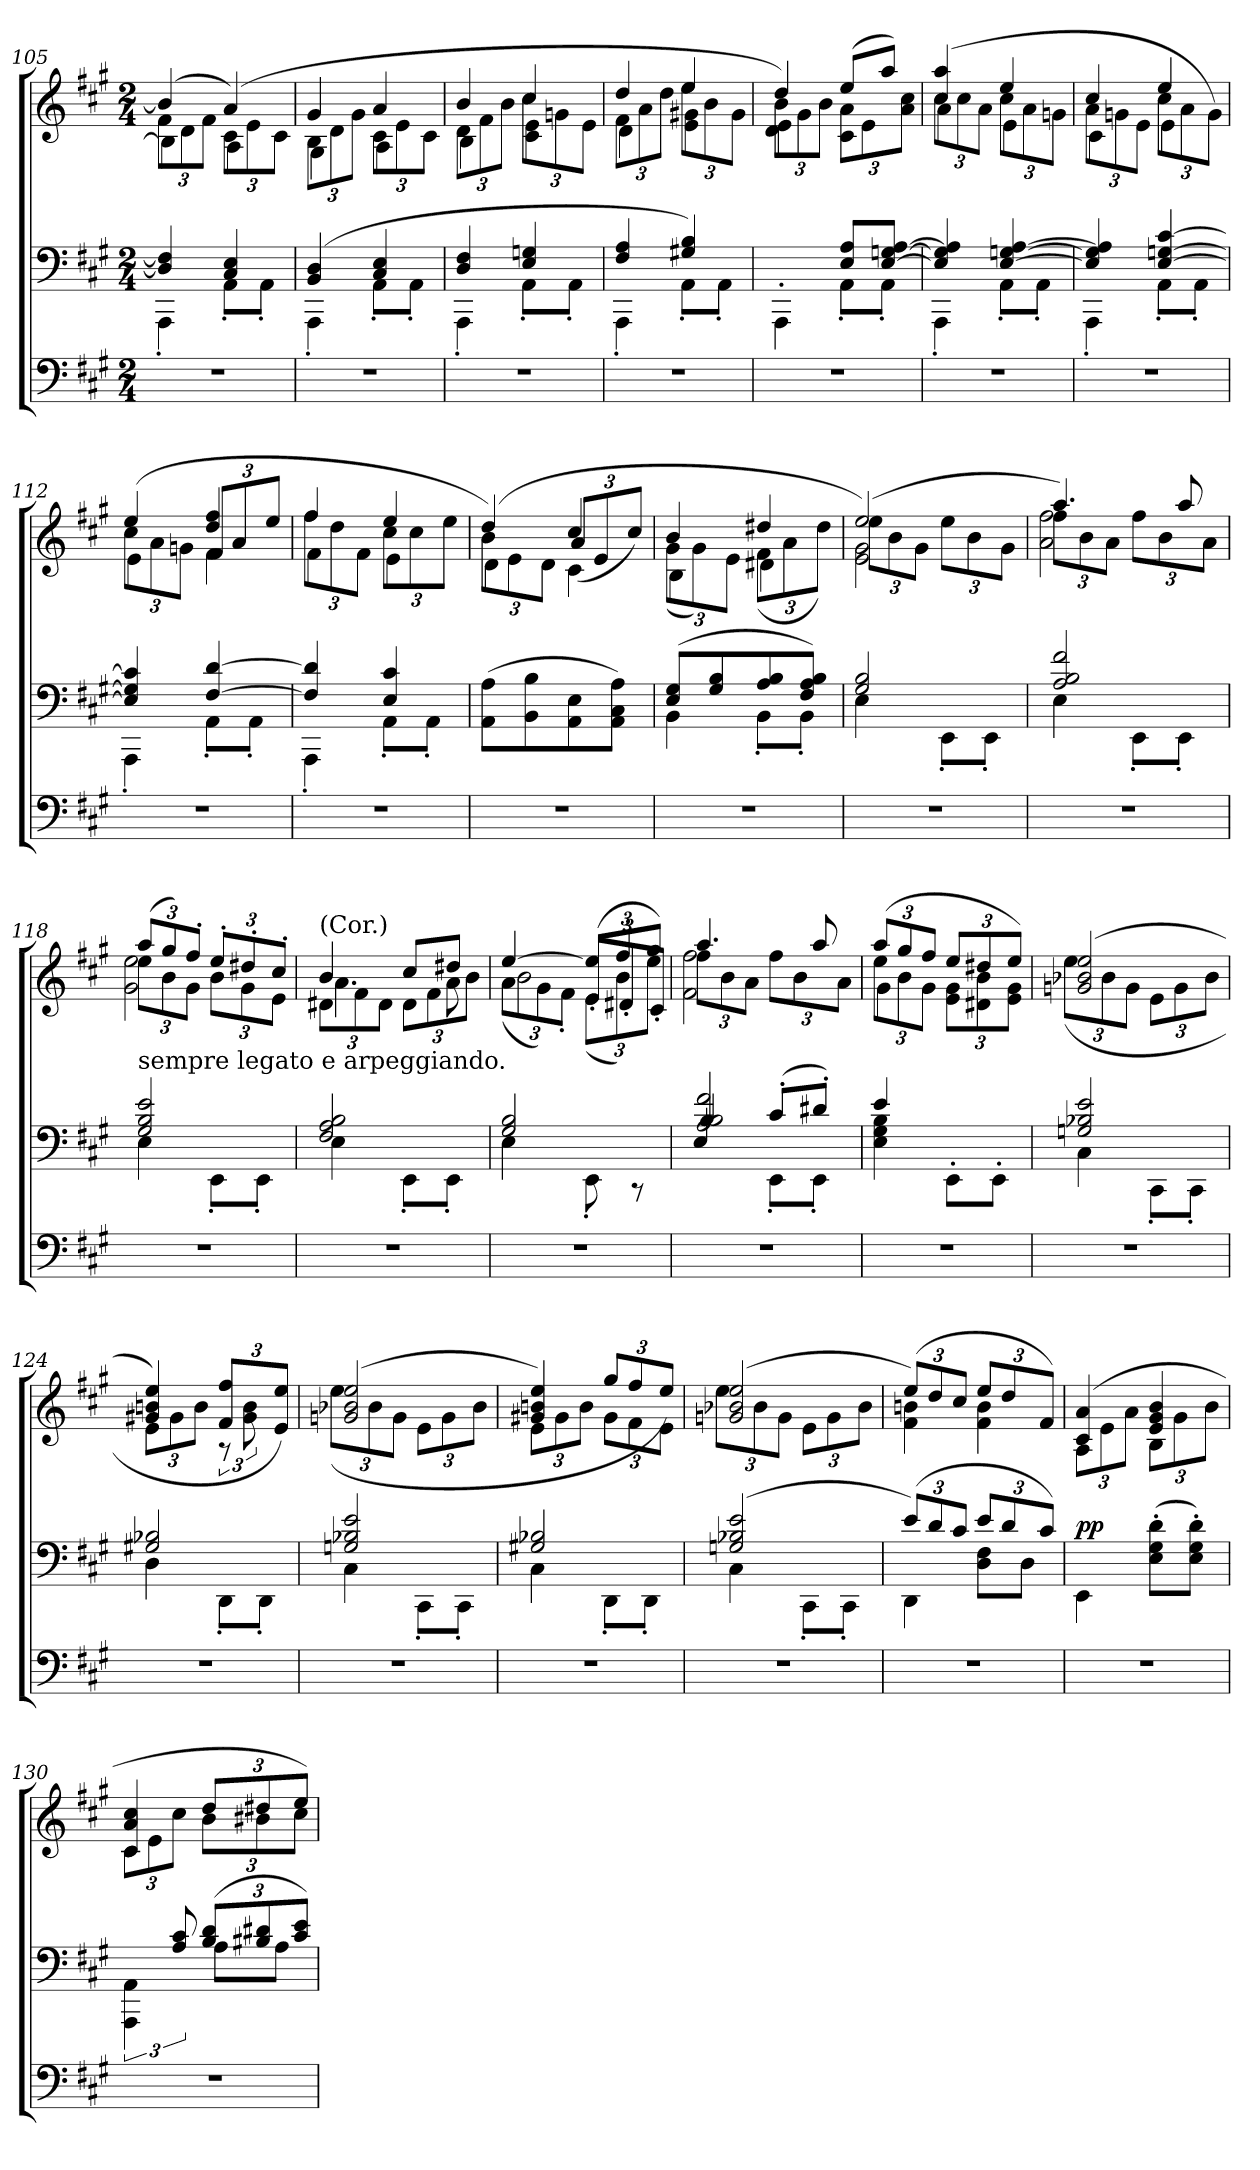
**kern	**kern	**kern	**dynam
*part1	*part1	*part1	*part1
*staff3	*staff2	*staff1	*staff1/2/3
*clefF4	*clefF4	*clefG2	*
*k[f#c#g#]	*k[f#c#g#]	*k[f#c#g#]	*
*M2/4	*M2/4	*M2/4	*
=105	=105	=105	=105
*	*^	*^	*
*	*	*	*	*Xbrackettup	*
*	*	*	*	*^	*
2r	4D]/ 4F#]/	4AAA'\	(>4b/]	12f#\L	4B\]	.
.	.	.	.	12d\	.	.
.	.	.	.	12f#\J	.	.
.	4C#/ 4E/	8AA'\L	(>4a/)	12c#\L	4A\	.
.	.	.	.	12e\	.	.
.	.	8AA'\J	.	.	.	.
.	.	.	.	12c#\J	.	.
=106	=106	=106	=106	=106	=106	=106
2r	(>4BB/ 4D/	4AAA'\	4g#/	12B\L	4G#\	.
.	.	.	.	12d\	.	.
.	.	.	.	12g#\J	.	.
.	4C#/ 4E/	8AA'\L	4a/	12c#\L	4A\	.
.	.	.	.	12e\	.	.
.	.	8AA'\J	.	.	.	.
.	.	.	.	12c#\J	.	.
=107	=107	=107	=107	=107	=107	=107
2r	4D/ 4F#/	4AAA'\	4b/	12d\L	4B\	.
.	.	.	.	12f#\	.	.
.	.	.	.	12b\J	.	.
.	4E/ 4Gn/	8AA'\L	4cc#/	12cc#\L	4c#\ 4e\	.
.	.	.	.	12gn\	.	.
.	.	8AA'\J	.	.	.	.
.	.	.	.	12e\J	.	.
=108	=108	=108	=108	=108	=108	=108
2r	4F#/ 4A/	4AAA'\	4dd/	12f#\L	4d\	.
.	.	.	.	12a\	.	.
.	.	.	.	12dd\J	.	.
.	4G#X/ 4B/)	8AA'\L	4ee/	12ee\L	4e\ 4g#X\	.
.	.	.	.	12b\	.	.
.	.	8AA'\J	.	.	.	.
.	.	.	.	12g#\J	.	.
=109	=109	=109	=109	=109	=109	=109
2r	4ryy	4AAA'\	4dd/)	12b\L	4d\ 4e\	.
.	.	.	.	12g#\	.	.
.	.	.	.	12b\J	.	.
.	8E/ 8A/L	8AA'\L	(>8ee/L	12c#\ 12a\L	4ryy	.
.	.	.	.	12e\	.	.
.	[8E/ [8Gn/ [8A/J	8AA'\J	8aa/J)	.	.	.
.	.	.	.	12a\ 12cc#\J	.	.
=110	=110	=110	=110	=110	=110	=110
2r	4E]/ 4G]/ 4A]/	4AAA'\	(>4cc#/ 4aa/	12cc#\L	4a\	.
.	.	.	.	12cc#\	.	.
.	.	.	.	12a\J	.	.
.	[4E/ [4Gn/ [4A/	8AA'\L	4ee/	12cc#\L	4e\	.
.	.	.	.	12a\	.	.
.	.	8AA'\J	.	.	.	.
.	.	.	.	12gn\J	.	.
=111	=111	=111	=111	=111	=111	=111
2r	4E]/ 4G]/ 4A]/	4AAA'\	4cc#/	12a\L	4c#\	.
.	.	.	.	12gn\	.	.
.	.	.	.	12e\J	.	.
.	[4E/ [4Gn/ [4c#/	8AA'\L	4ee/	12cc#\L	4e\	.
.	.	.	.	12a\	.	.
.	.	8AA'\J	.	.	.	.
.	.	.	.	12g\J)	.	.
=112	=112	=112	=112	=112	=112	=112
2r	4E]/ 4G]/ 4c#]/	4AAA'\	(>4ee/	12cc#\L	4e\	.
.	.	.	.	12a\	.	.
.	.	.	.	12gn\J	.	.
.	[4F#/ [4d/	8AA'\L	4dd/ 4ff#/	12f#/L	4f#\	.
.	.	.	.	12a/	.	.
.	.	8AA'\J	.	.	.	.
.	.	.	.	12ee/J	.	.
=113	=113	=113	=113	=113	=113	=113
2r	4F#]/ 4d]/	4AAA'\	4ff#/	12ff#\L	4f#\	.
.	.	.	.	12dd\	.	.
.	.	.	.	12f#\J	.	.
.	4E/ 4c#/	8AA'\L	4ee/	12cc#\L	4e\	.
.	.	.	.	12cc#\	.	.
.	.	8AA'\J	.	.	.	.
.	.	.	.	12ee\J	.	.
*	*v	*v	*	*	*	*
=114	=114	=114	=114	=114	=114
2r	(>8AA\ 8A\L	(>4dd/)	12b\L	4d\	.
.	.	.	12e\	.	.
.	8BB\ 8B\	.	.	.	.
.	.	.	12d\J	.	.
.	8AA\ 8E\	4cc#/	(<12a/L	4c#\	.
.	.	.	12e/	.	.
.	8AA\ 8C#\ 8A\J)	.	.	.	.
.	.	.	12cc#/J)	.	.
=115	=115	=115	=115	=115	=115
*	*^	*	*	*	*
2r	(>8E/ 8G#/L	4BB\	4b/	(>12g#\L	4B\	.
.	.	.	.	12g#\)	.	.
.	8G#/ 8B/	.	.	.	.	.
.	.	.	.	12e\J	.	.
.	8A/ 8B/	8BB'\L	4dd#X/	(<12f#\L	4d#X\	.
.	.	.	.	12a\	.	.
.	8F#/ 8A/ 8B/J)	8BB'\J	.	.	.	.
.	.	.	.	12dd#\J)	.	.
=116	=116	=116	=116	=116	=116	=116
2r	2G#/ 2B/	4E\	(>2ee/)	12ee\L	2e\ 2g#\	.
.	.	.	.	12b\	.	.
.	.	.	.	12g#\J	.	.
.	.	8EE'\L	.	12ee\L	.	.
.	.	.	.	12b\	.	.
.	.	8EE'\J	.	.	.	.
.	.	.	.	12g#\J	.	.
=117	=117	=117	=117	=117	=117	=117
2r	2A/ 2B/ 2f#/	4E\	4.aa/)	12ff#\L	2a\ 2ff#\	.
.	.	.	.	12b\	.	.
.	.	.	.	12a\J	.	.
.	.	8EE'\L	.	12ff#\L	.	.
.	.	.	.	12b\	.	.
.	.	8EE'\J	8aa/	.	.	.
.	.	.	.	12a\J	.	.
=118	=118	=118	=118	=118	=118	=118
!	!LO:TX:a:t=sempre legato e arpeggiando.	!	!	!	!	!
2r	2G#/ 2B/ 2e/	4E\	(>12aa/L	12ee\L	2g#\ 2ee\	.
.	.	.	12gg#/)	12b\	.	.
.	.	.	12ff#'/J	12g#\J	.	.
.	.	8EE'\L	12ee'/L	12b\L	.	.
.	.	.	12dd#X'/	12g#\	.	.
.	.	8EE'\J	.	.	.	.
.	.	.	12cc#'/J	12e\J	.	.
=119	=119	=119	=119	=119	=119	=119
!	!	!	!LO:TX:a:t=(Cor.)	!	!	!
2r	2F#/ 2A/ 2B/	4E\	4b/	12d#X\L	4.a\	.
.	.	.	.	12f#\	.	.
.	.	.	.	12d#\J	.	.
.	.	8EE'\L	8cc#/L	12d#\L	.	.
.	.	.	.	12f#\	.	.
.	.	8EE'\J	8dd#X/J	.	8a\	.
.	.	.	.	12b\J	.	.
=120	=120	=120	=120	=120	=120	=120
*	*	*	*	*	*^	*
2r	2G#/ 2B/	4E\	[4ee/	(<12a\L	2b\	4ryy	.
.	.	.	.	12g#\)	.	.	.
.	.	.	.	12f#'\J	.	.	.
.	.	8EE'\	(>12ee/L]	(<12e\L	.	12e'\L	.
.	.	.	12ff#/	12b\)	.	12d#X'/	.
.	.	8r	.	.	.	.	.
.	.	.	12gg#/J)	12ee\J	.	12c#'/J	.
*	*	*	*	*	*v	*v	*
=121	=121	=121	=121	=121	=121	=121
*	*	*^	*	*	*	*
2r	2A/ 2B/ 2f#/	4B/	4E/	4.aa/	12ff#\L	2f#\ 2ff#\	.
.	.	.	.	.	12b\	.	.
.	.	.	.	.	12a\J	.	.
.	.	8EE'\L	(>8c#'/L	.	12ff#\L	.	.
.	.	.	.	.	12b\	.	.
.	.	8EE'\J	8d#X'/J)	8aa/	.	.	.
.	.	.	.	.	12a\J	.	.
*	*	*v	*v	*	*	*	*
=122	=122	=122	=122	=122	=122	=122
2r	4e/	4E\ 4G#\ 4B\	(>12aa/L	12ee\L	4g#\	.
.	.	.	12gg#/	12b\	.	.
.	.	.	12ff#/J	12g#\J	.	.
.	4ryy	8EE'\L	12ee/L	12e\ 12g#\L	4ryy	.
.	.	.	12dd#X/	12d#X\ 12b\	.	.
.	.	8EE'\J	.	.	.	.
.	.	.	12ee/J)	12e\ 12g#\J	.	.
*	*	*	*	*v	*v	*
=123	=123	=123	=123	=123	=123
!	!	!	!	!	!LO:DY:b
2r	2Gn/ 2B-X/ 2e/	4C#\	(>2gn/ 2b-X/ 2ee/	(>12ee\L	cresc.
.	.	.	.	12b-\	.
.	.	.	.	12g\J	.
.	.	8CC#'\L	.	12e\L	.
.	.	.	.	12g\	.
.	.	8CC#'\J	.	.	.
.	.	.	.	12b-\J	.
=124	=124	=124	=124	=124	=124
2r	2G#X/ 2B-X/	4D\	4g#X/ 4bn/ 4ee/)	12e\L	.
.	.	.	.	12g#\	.
.	.	.	.	12b\J	.
*	*	*	*brackettup	*	*
.	.	8DD'\L	12f#/ 12ff#/L	12r	.
.	.	.	12ryy	12g#\ 12b\	.
.	.	8DD'\J	.	.	.
.	.	.	12e/ 12ee/J)	12ryy	.
=125	=125	=125	=125	=125	=125
*	*	*	*	*Xbrackettup	*
2r	2Gn/ 2B-X/ 2e/	4C#\	(>2gn/ 2b-X/ 2ee/	(>12ee\L	.
.	.	.	.	12b-\	.
.	.	.	.	12g\J	.
.	.	8CC#'\L	.	12e\L	.
.	.	.	.	12g\	.
.	.	8CC#'\J	.	.	.
.	.	.	.	12b-\J	.
=126	=126	=126	=126	=126	=126
2r	2G#X/ 2B-X/	4C#\	4g#X/ 4bn/ 4ee/)	12e\L	.
.	.	.	.	12g#\	.
.	.	.	.	12b\J	.
.	.	8DD'\L	12gg#/L	12g#\L	.
.	.	.	12ff#/	12f#\	.
.	.	8DD'\J	.	.	.
.	.	.	12ee/J)	12e\J	.
=127	=127	=127	=127	=127	=127
!	!	!	!	!	!LO:DY:a=2
2r	(>2Gn/ 2B-X/ 2e/	4C#\	(>2gn/ 2b-X/ 2ee/	12ee\L	dimin.
.	.	.	.	12b-\	.
.	.	.	.	12g\J	.
.	.	8CC#'\L	.	12e\L	.
.	.	.	.	12g\	.
.	.	8CC#'\J	.	.	.
.	.	.	.	12b-\J	.
=128	=128	=128	=128	=128	=128
*	*Xbrackettup	*	*	*	*
2r	(>12e/L)	4DD\	(>12ee/L)	4f#\ 4bn\	.
.	12d/	.	12dd/	.	.
.	12c#/J	.	12cc#/J	.	.
.	12e/L	8D\ 8F#\L	12ee/L	4f#\ 4b\	.
.	12d/	.	12dd/	.	.
.	.	8D\J	.	.	.
.	12c#/J)	.	12f#/J)	.	.
*	*v	*v	*	*	*
=129	=129	=129	=129	=129
!	!	!	!	!LO:DY:a=2
!	!	!	!	!LO:DY:n=1:a
2r	4EE\	(>4c#/ 4a/	12A\L	p p
.	.	.	12e\	.
.	.	.	12a\J	.
.	(>8E'\ 8G#'\ 8d'\L	4e/ 4g#/ 4b/	12B\L	.
.	.	.	12g#\	.
.	8E'\ 8G#'\ 8d'\J)	.	.	.
.	.	.	12b\J	.
*	*	*v	*v	*
=130	=130	=130	=130
*	*brackettup	*	*
*	*^	*^	*
*	*	*	*	*^	*
2r	6AAA\ 6AA\	4ryy	4a/ 4cc#/	12c#\L	4c#/	.
.	.	.	.	12e\	.	.
.	12A/ 12c#/	.	.	12cc#\J	.	.
*	*Xbrackettup	*	*	*	*	*
!	!	!	!	!	!	!LO:DY:a=2
.	(>12B/ 12d/L	8A\L	12dd/L	12b\L	4ryy	cresc.
.	12B#X/ 12d#X/	.	12dd#X/	12b#X\	.	.
.	.	8A\J	.	.	.	.
.	12c#/ 12e/J)	.	12ee/J)	12cc#\J	.	.
*	*v	*v	*	*	*	*
*	*	*v	*v	*v	*
=	=	=	=
*-	*-	*-	*-
